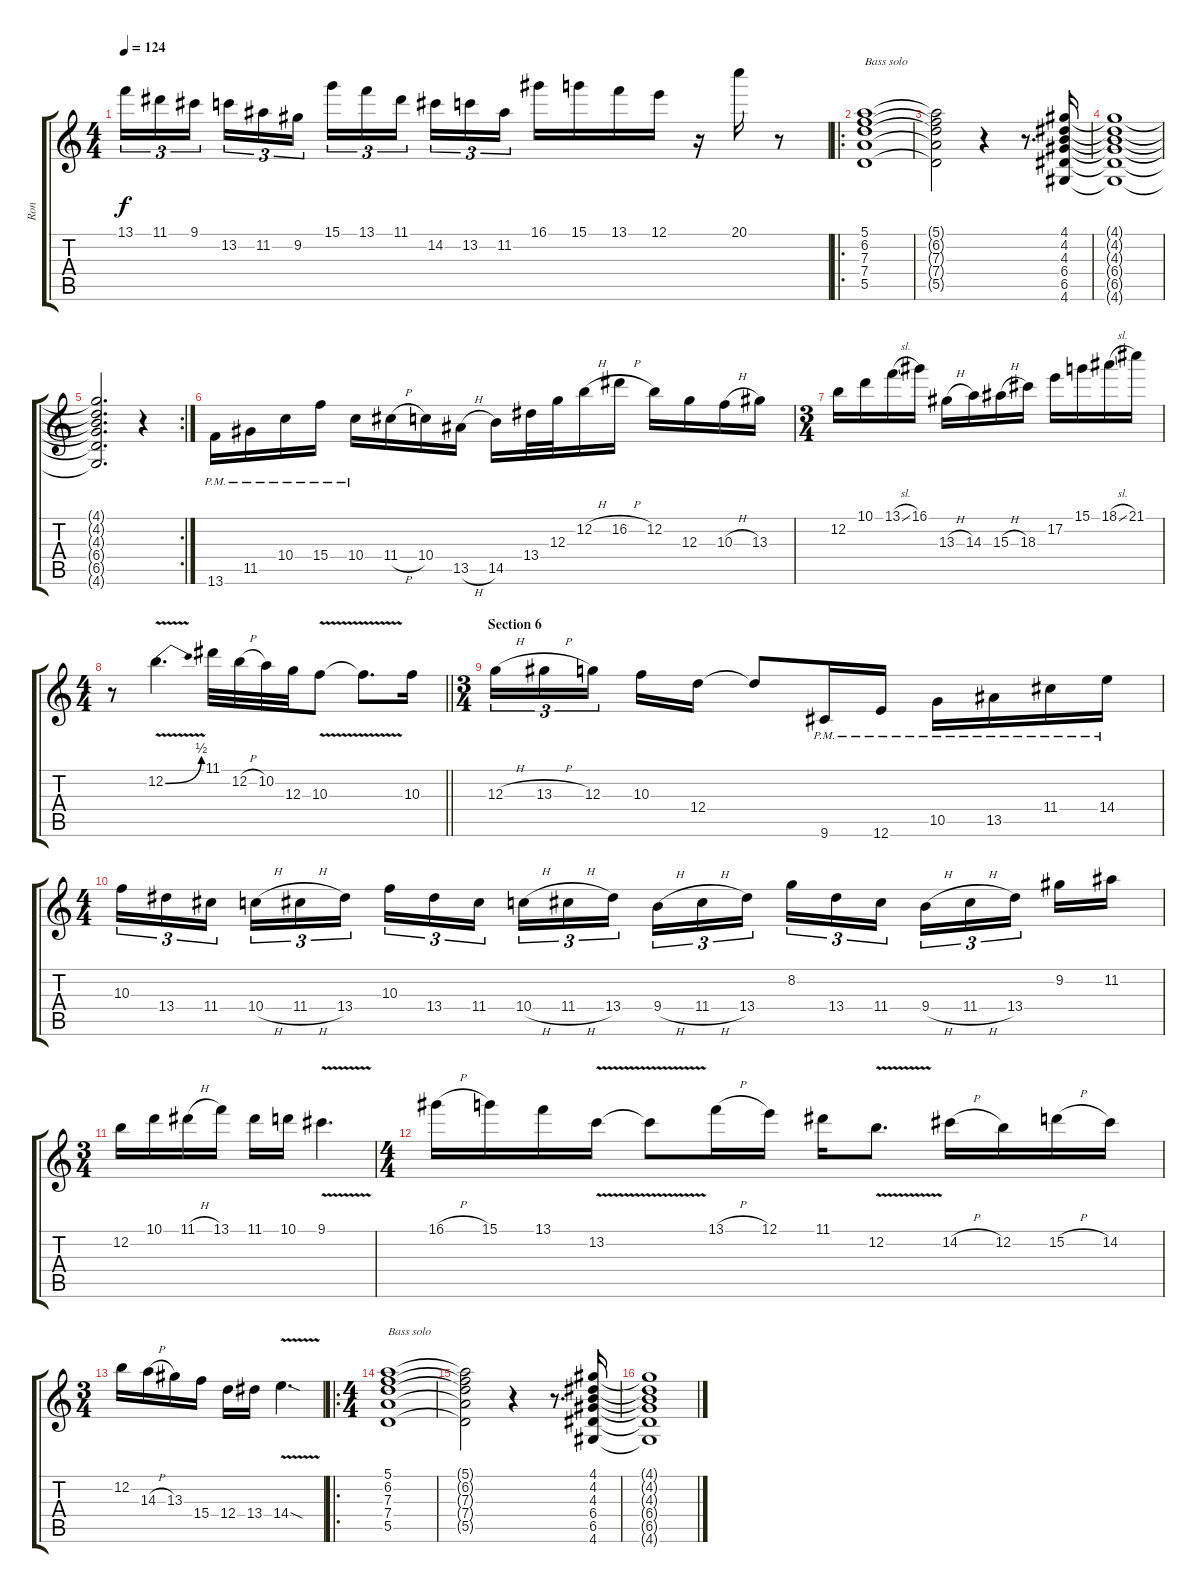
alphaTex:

\track ("Ron" "Ron") {instrument distortionguitar}
\staff {score tabs}
\tuning (E4 B3 G3 D3 A2 E2) {hide}
\ts (4 4)
\tempo 124
\clef g2
\ks c
13.1.16{tu (3 2) dy f} 11.1.16{tu (3 2)} 9.1.16{tu (3 2) beam splitsecondary} 13.2.16{tu (3 2)} 11.2.16{tu (3 2)} 9.2.16{tu (3 2)} 15.1.16{tu (3 2)} 13.1.16{tu (3 2)} 11.1.16{tu (3 2) beam splitsecondary} 14.2.16{tu (3 2)} 13.2.16{tu (3 2)} 11.2.16{tu (3 2)} 16.1.16 15.1.16 13.1.16 12.1.16 r.16 20.1.16 r.8 |
\ro
(5.1 6.2 7.3 7.4 5.5).1{txt "Bass solo"} |
(5.1{t} 6.2{t} 7.3{t} 7.4{t} 5.5{t}).2 r.4 r.8{d} (4.1 4.2 4.3 6.4 6.5 4.6).16 |
(4.1{t} 4.2{t} 4.3{t} 6.4{t} 6.5{t} 4.6{t}).1 |
\rc 2
(4.1{t} 4.2{t} 4.3{t} 6.4{t} 6.5{t} 4.6{t}).2{d} r.4 |
13.6{pm}.16 11.5{pm}.16 10.4{pm}.16 15.4{pm}.16 10.4{pm}.16 11.4{h}.16 10.4.16 13.5{h}.16 14.5.16 13.4.32 12.3.32 12.2{h}.16 16.2{h}.16 12.2.16 12.3.16 10.3{h}.16 13.3.16 |
\ts (3 4)
12.2.16 10.1.16 13.1{sl}.16 16.1.16 13.3{h}.16 14.3.16 15.3{h}.16 18.3.16 17.2.16 15.1.16 18.1{sl}.16 21.1.16 |
\ts (4 4)
\barLineRight lightlight
r.8 12.2{be (bend 0 0 60 2) v}.4{d} 11.1.32 12.2{h}.32 10.2.32 12.3.32 10.3{v}.8 10.3{t}.8{d} 10.3.16 |
\ts (3 4)
\section ("" "Section 6")
12.3{h}.16{tu (3 2)} 13.3{h}.16{tu (3 2)} 12.3.16{tu (3 2) beam splitsecondary} 10.3.16 12.4.16 12.4{t}.8 9.6{pm}.16 12.6{pm}.16 10.5{pm}.16 13.5{pm}.16 11.4{pm}.16 14.4{pm}.16 |
\ts (4 4)
10.3.16{tu (3 2)} 13.4.16{tu (3 2)} 11.4.16{tu (3 2) beam splitsecondary} 10.4{h}.16{tu (3 2)} 11.4{h}.16{tu (3 2)} 13.4.16{tu (3 2)} 10.3.16{tu (3 2)} 13.4.16{tu (3 2)} 11.4.16{tu (3 2) beam splitsecondary} 10.4{h}.16{tu (3 2)} 11.4{h}.16{tu (3 2)} 13.4.16{tu (3 2)} 9.4{h}.16{tu (3 2)} 11.4{h}.16{tu (3 2)} 13.4.16{tu (3 2) beam splitsecondary} 8.2.16{tu (3 2)} 13.4.16{tu (3 2)} 11.4.16{tu (3 2)} 9.4{h}.16{tu (3 2)} 11.4{h}.16{tu (3 2)} 13.4.16{tu (3 2) beam splitsecondary} 9.2.16 11.2.16 |
\ts (3 4)
12.2.16 10.1.16 11.1{h}.16 13.1.16 11.1.16 10.1.16 9.1{v}.4{d} |
\ts (4 4)
16.1{h}.16 15.1.16 13.1.16 13.2{v}.16 13.2{t}.8 13.1{h}.16 12.1.16 11.1.16 12.2{v}.8{d} 14.2{h}.16 12.2.16 15.2{h}.16 14.2.16 |
\ts (3 4)
12.2.16 14.3{h}.16 13.3.16 15.4.16 12.4.16 13.4.16 14.4{v sod}.4{d} |
\ro
\ts (4 4)
(5.1 6.2 7.3 7.4 5.5).1{txt "Bass solo"} |
(5.1{t} 6.2{t} 7.3{t} 7.4{t} 5.5{t}).2 r.4 r.8{d} (4.1 4.2 4.3 6.4 6.5 4.6).16 |
(4.1{t} 4.2{t} 4.3{t} 6.4{t} 6.5{t} 4.6{t}).1
